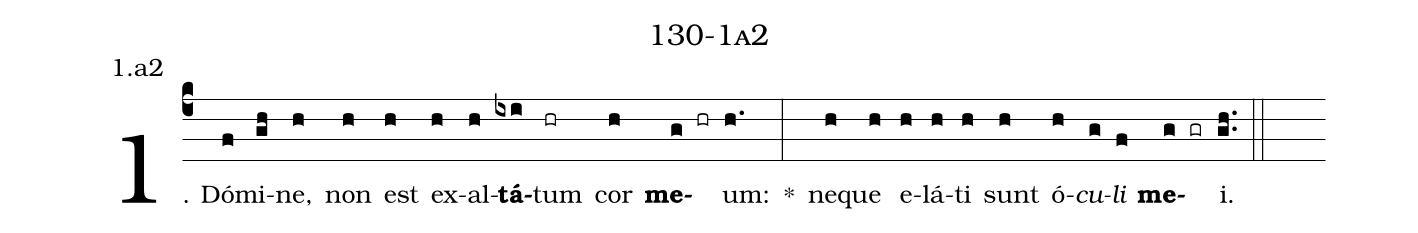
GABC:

name: 130-1a2;
annotation: 1.a2;
%%
(c4)1. Dó(f)mi(gh)ne,(h) non(h) est(h) ex(h)al(h)<b>tá</b>(ixi)tum(hr) cor(h) <b>me</b>(g hr)um:(h.) *(:) ne(h)que(h) e(h)lá(h)ti(h) sunt(h) ó(h)<i>cu</i>(g)<i>li</i>(f) <b>me</b>(g gr)i.(gh..) (::)
